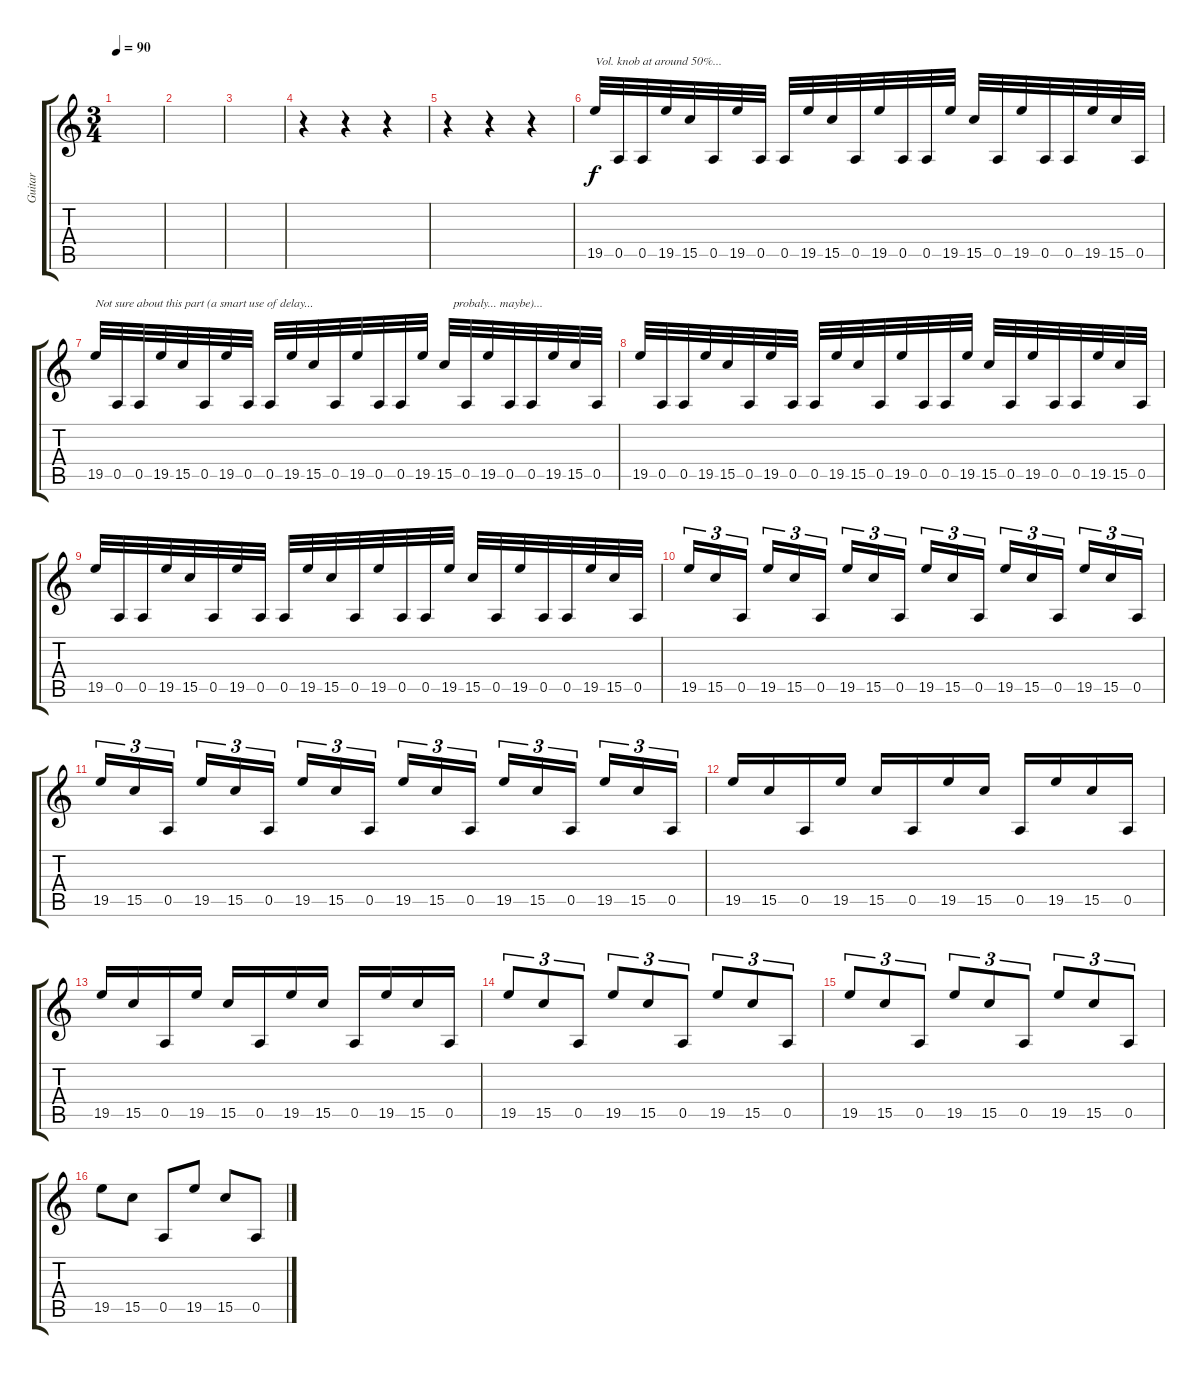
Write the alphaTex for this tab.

\track ("Guitar" "Guitar") {instrument electricguitarclean}
\staff {score tabs}
\tuning (E4 B3 G3 D3 A2 D2) {hide}
\ts (3 4)
\tempo 90
\clef g2
\ks c
|
|
|
r.4{volume 0} r.4{volume 2} r.4 |
r.4 r.4 r.4 |
19.5.32{txt "Vol. knob at around 50%..."} 0.5.32 0.5.32 19.5.32 15.5.32 0.5.32 19.5.32 0.5.32 0.5.32 19.5.32 15.5.32 0.5.32 19.5.32 0.5.32 0.5.32 19.5.32 15.5.32 0.5.32 19.5.32 0.5.32 0.5.32 19.5.32 15.5.32 0.5.32 |
19.5.32{txt "Not sure about this part (a smart use of delay..."} 0.5.32 0.5.32 19.5.32 15.5.32 0.5.32 19.5.32 0.5.32 0.5.32 19.5.32 15.5.32 0.5.32 19.5.32 0.5.32 0.5.32 19.5.32 15.5.32{txt "   probaly... maybe)..."} 0.5.32 19.5.32 0.5.32 0.5.32 19.5.32 15.5.32 0.5.32 |
19.5.32 0.5.32 0.5.32 19.5.32 15.5.32 0.5.32 19.5.32 0.5.32 0.5.32 19.5.32 15.5.32 0.5.32 19.5.32 0.5.32 0.5.32 19.5.32 15.5.32 0.5.32 19.5.32 0.5.32 0.5.32 19.5.32 15.5.32 0.5.32 |
19.5.32 0.5.32 0.5.32 19.5.32 15.5.32 0.5.32 19.5.32 0.5.32 0.5.32 19.5.32 15.5.32 0.5.32 19.5.32 0.5.32 0.5.32 19.5.32 15.5.32 0.5.32 19.5.32 0.5.32 0.5.32 19.5.32 15.5.32 0.5.32 |
19.5.16{tu (3 2)} 15.5.16{tu (3 2)} 0.5.16{tu (3 2) beam splitsecondary} 19.5.16{tu (3 2)} 15.5.16{tu (3 2)} 0.5.16{tu (3 2)} 19.5.16{tu (3 2)} 15.5.16{tu (3 2)} 0.5.16{tu (3 2) beam splitsecondary} 19.5.16{tu (3 2)} 15.5.16{tu (3 2)} 0.5.16{tu (3 2)} 19.5.16{tu (3 2) volume 6} 15.5.16{tu (3 2)} 0.5.16{tu (3 2) beam splitsecondary} 19.5.16{tu (3 2)} 15.5.16{tu (3 2)} 0.5.16{tu (3 2)} |
19.5.16{tu (3 2)} 15.5.16{tu (3 2)} 0.5.16{tu (3 2) beam splitsecondary} 19.5.16{tu (3 2)} 15.5.16{tu (3 2)} 0.5.16{tu (3 2)} 19.5.16{tu (3 2)} 15.5.16{tu (3 2)} 0.5.16{tu (3 2) beam splitsecondary} 19.5.16{tu (3 2)} 15.5.16{tu (3 2)} 0.5.16{tu (3 2)} 19.5.16{tu (3 2)} 15.5.16{tu (3 2)} 0.5.16{tu (3 2) beam splitsecondary} 19.5.16{tu (3 2)} 15.5.16{tu (3 2)} 0.5.16{tu (3 2)} |
19.5.16 15.5.16 0.5.16 19.5.16 15.5.16 0.5.16 19.5.16 15.5.16 0.5.16 19.5.16 15.5.16 0.5.16 |
19.5.16 15.5.16 0.5.16 19.5.16 15.5.16 0.5.16 19.5.16 15.5.16 0.5.16 19.5.16 15.5.16 0.5.16 |
19.5.8{tu (3 2)} 15.5.8{tu (3 2)} 0.5.8{tu (3 2)} 19.5.8{tu (3 2)} 15.5.8{tu (3 2)} 0.5.8{tu (3 2)} 19.5.8{tu (3 2)} 15.5.8{tu (3 2)} 0.5.8{tu (3 2)} |
19.5.8{tu (3 2)} 15.5.8{tu (3 2)} 0.5.8{tu (3 2)} 19.5.8{tu (3 2)} 15.5.8{tu (3 2)} 0.5.8{tu (3 2)} 19.5.8{tu (3 2)} 15.5.8{tu (3 2)} 0.5.8{tu (3 2)} |
19.5.8{volume 10} 15.5.8 0.5.8 19.5.8 15.5.8 0.5.8
